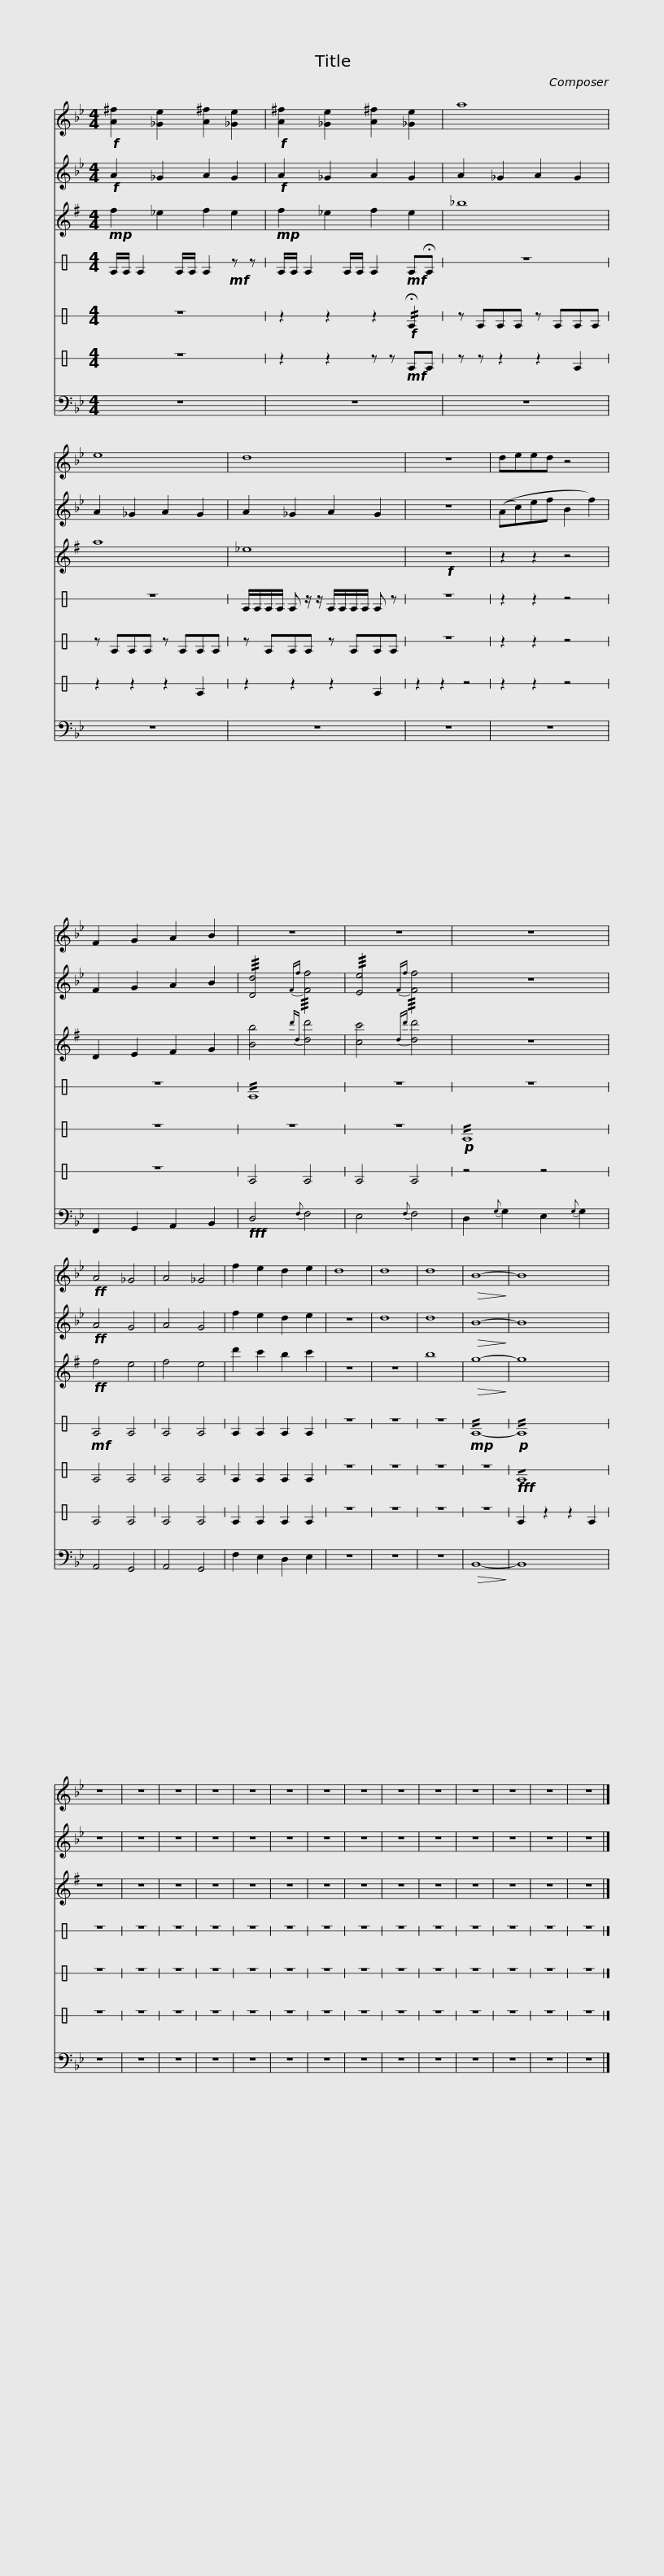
X:1
%%score 1 2 3 4 5 6 7
L:1/8
M:4/4
I:linebreak $
K:Bb
V:1 treble
V:2 treble
V:3 treble transpose=-9
V:4 perc stafflines=1
K:none
V:5 perc stafflines=1
K:none
V:6 perc stafflines=1
K:none
V:7 bass transpose=-12
V:1
!f! [A^f]2 [_Ge]2 [A^f]2 [_Ge]2 |!f! [A^f]2 [_Ge]2 [A^f]2 [_Ge]2 | a8 | e8 |$ d8 |$ %5
 z8 | deed z4 | F2 G2 A2 B2 | z8 |$ z8 | %10
 z8 |!ff! A4 _G4 | A4 _G4 |$ f2 e2 d2 e2 | d8 | %15
 d8 | d8 |$!>(! B8-!>)! | B8 | z8 | %20
 z8 |$ z8 | z8 | z8 | z8 |$ %25
 z8 | z8 | z8 | z8 |$ z8 | %30
 z8 | z8 | z8 |] %33
V:2
!f! A2 _G2 A2 G2 |!f! A2 _G2 A2 G2 | A2 _G2 A2 G2 | A2 _G2 A2 G2 |$ A2 _G2 A2 G2 |$ %5
 z8 | ((Ac)ef B2 f2) | F2 G2 A2 B2 | !///![Dd]4{Ff} !///![Ff]4 |$ !///![Ee]4{Ff} !///![Ff]4 | %10
 z8 |!ff! A4 G4 | A4 G4 |$ f2 e2 d2 e2 | z8 | %15
 d8 | d8 |$!>(! B8-!>)! | B8 | z8 | %20
 z8 |$ z8 | z8 | z8 | z8 |$ %25
 z8 | z8 | z8 | z8 |$ z8 | %30
 z8 | z8 | z8 |] %33
V:3
[K:G]!mp! f2 _e2 f2 e2 |!mp! f2 _e2 f2 e2 | _b8 | a8 |$ _e8 |$ %5
!f! z8 | z2 z2 z4 | D2 E2 F2 G2 | [Bb]4{d'd} [dd']4 |$ [cc']4{dd'} [dd']4 | %10
 z8 |!ff! f4 e4 | f4 e4 |$ d'2 c'2 b2 c'2 | z8 | %15
 z8 | b8 |$!>(! g8-!>)! | g8 | z8 | %20
 z8 |$ z8 | z8 | z8 | z8 |$ %25
 z8 | z8 | z8 | z8 |$ z8 | %30
 z8 | z8 | z8 |] %33
V:4
[K:C] E/E/ E2 E/E/ E2!mf! z z | E/E/ E2 E/E/ E2!mf! E!fermata!E | z8 | z8 |$ E/E/E/E/ E z/ z/ E/E/E/E/ E z |$ %5
 z8 | z2 z2 z4 | z8 | !//!E8 |$ z8 | %10
 z8 |!mf! E4 E4 | E4 E4 |$ E2 E2 E2 E2 | z8 | %15
 z8 | z8 |$!mp! !//!E8- |!p! !//!E8 | z8 | %20
 z8 |$ z8 | z8 | z8 | z8 |$ %25
 z8 | z8 | z8 | z8 |$ z8 | %30
 z8 | z8 | z8 |] %33
V:5
[K:C] z8 | z2 z2 z2!f! !//!!fermata!E2 | z EEE z EEE | z EEE z EEE |$ z EEE z EEE |$ %5
 z8 | z2 z2 z4 | z8 | z8 |$ z8 | %10
!p! !//!E8 | E4 E4 | E4 E4 |$ E2 E2 E2 E2 | z8 | %15
 z8 | z8 |$ z8 |!fff! !/!E8 | z8 | %20
 z8 |$ z8 | z8 | z8 | z8 |$ %25
 z8 | z8 | z8 | z8 |$ z8 | %30
 z8 | z8 | z8 |] %33
V:6
[K:C] z8 | z2 z2 z z!mf! EE | z z z2 z2 E2 | z2 z2 z2 E2 |$ z2 z2 z2 E2 |$ %5
 z2 z2 z4 | z2 z2 z4 | z8 | E4 E4 |$ E4 E4 | %10
 z4 z4 | E4 E4 | E4 E4 |$ E2 E2 E2 E2 | z8 | %15
 z8 | z8 |$ z8 | E2 z2 z2 E2 | z8 | %20
 z8 |$ z8 | z8 | z8 | z8 |$ %25
 z8 | z8 | z8 | z8 |$ z8 | %30
 z8 | z8 | z8 |] %33
V:7
 z8 | z8 | z8 | z8 |$ z8 |$ %5
 z8 | z8 | F,,2 G,,2 A,,2 B,,2 |!fff! D,4{F,} F,4 |$ E,4{F,} F,4 | %10
 D,2{G,} G,2 E,2{G,} G,2 | A,,4 G,,4 | A,,4 G,,4 |$ F,2 E,2 D,2 E,2 | z8 | %15
 z8 | z8 |$!>(! B,,8-!>)! | B,,8 | z8 | %20
 z8 |$ z8 | z8 | z8 | z8 |$ %25
 z8 | z8 | z8 | z8 |$ z8 | %30
 z8 | z8 | z8 |] %33
